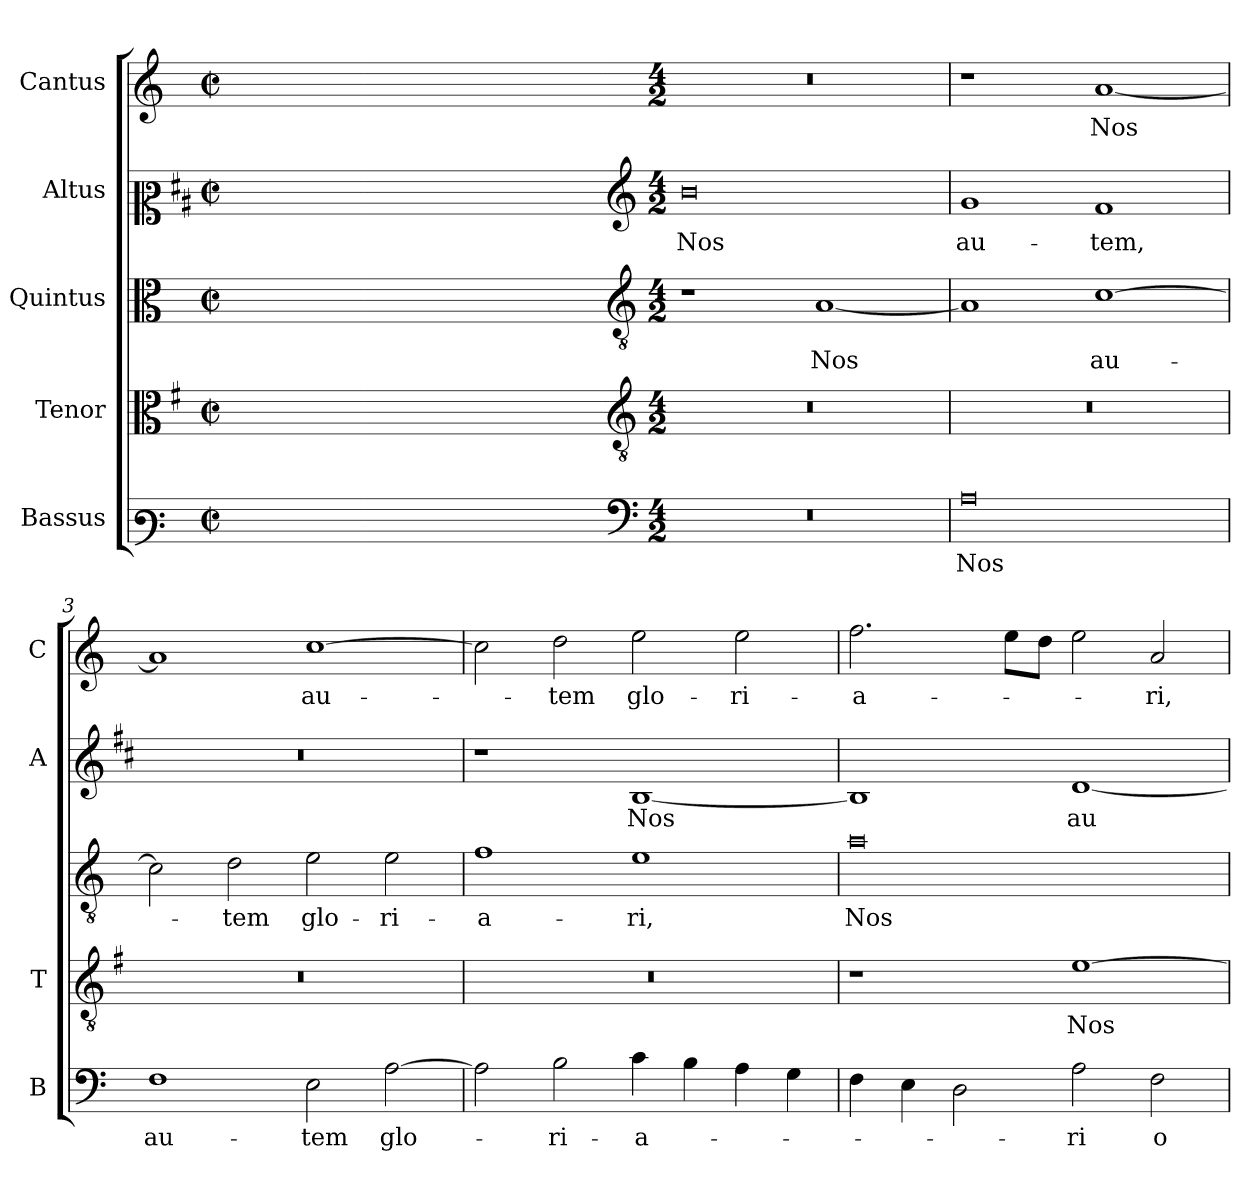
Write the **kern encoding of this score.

**kern	**text	**kern	**text	**kern	**text	**kern	**text	**kern	**text
*part5	*part5	*part4	*part4	*part3	*part3	*part2	*part2	*part1	*part1
*staff5	*staff5	*staff4	*staff4	*staff3	*staff3	*staff2	*staff2	*staff1	*staff1
*I"Bassus	*	*I"Tenor	*	*I"Quintus	*	*I"Altus	*	*I"Cantus	*
*I'B	*	*I'T	*	*	*	*I'A	*	*I'C	*
*clefF3	*	*clefC3	*	*clefC3	*	*clefC2	*	*clefG2	*
*	*	*ITrd4c7	*	*	*	*ITrd1c2	*	*	*
*k[]	*	*k[]	*	*k[]	*	*k[]	*	*k[]	*
*C:	*	*C:	*	*C:	*	*C:	*	*C:	*
*M2/2	*	*M2/2	*	*M2/2	*	*M2/2	*	*M2/2	*
*met(c|)	*	*met(c|)	*	*met(c|)	*	*met(c|)	*	*met(c|)	*
=	=	=	=	=	=	=	=	=	=
1ryy	.	1ryy	.	1ryy	.	1ryy	.	1ryy	.
=1X-	=1X-	=1X-	=1X-	=1X-	=1X-	=1X-	=1X-	=1X-	=1X-
4ryy	.	4ryy	.	4ryy	.	4ryy	.	4ryy	.
4ryy	.	4ryy	.	4ryy	.	4ryy	.	4ryy	.
4ryy	.	4ryy	.	4ryy	.	4ryy	.	4ryy	.
4ryy	.	4ryy	.	4ryy	.	4ryy	.	4ryy	.
=1-	=1-	=1-	=1-	=1-	=1-	=1-	=1-	=1-	=1-
*clefF4	*	*clefGv2	*	*clefGv2	*	*clefG2	*	*	*
*M4/2	*	*M4/2	*	*M4/2	*	*M4/2	*	*M4/2	*
!	!	!	!	!	!	!	!LO:LY:b	!	!
0r	.	0r	.	1r	.	0a	Nos	0r	.
!	!	!	!	!	!LO:LY:b	!	!	!	!
.	.	.	.	[1A	Nos	.	.	.	.
=2	=2	=2	=2	=2	=2	=2	=2	=2	=2
!	!LO:LY:b	!	!	!	!	!	!LO:LY:b	!	!
0A	Nos	0r	.	1A]	.	1f	au-	1r	.
!	!	!	!	!	!LO:LY:b	!	!LO:LY:b	!	!LO:LY:b
.	.	.	.	[1c	au-	1e	-tem,	[1a	Nos
=3	=3	=3	=3	=3	=3	=3	=3	=3	=3
!	!LO:LY:b	!	!	!	!	!	!	!	!
1F	au-	0r	.	2c\]	.	0r	.	1a]	.
!	!	!	!	!	!LO:LY:b	!	!	!	!
.	.	.	.	2d\	-tem	.	.	.	.
!	!LO:LY:b	!	!	!	!LO:LY:b	!	!	!	!LO:LY:b
2E\	-tem	.	.	2e\	glo-	.	.	[1cc	au-
!	!LO:LY:b	!	!	!	!LO:LY:b	!	!	!	!
[2A\	glo-	.	.	2e\	-ri-	.	.	.	.
=4	=4	=4	=4	=4	=4	=4	=4	=4	=4
!	!	!	!	!	!LO:LY:b	!	!	!	!
2A\]	.	0r	.	1f	-a-	1r	.	2cc\]	.
!	!LO:LY:b	!	!	!	!	!	!	!	!LO:LY:b
2B\	-ri-	.	.	.	.	.	.	2dd\	-tem
!	!LO:LY:b	!	!	!	!LO:LY:b	!	!LO:LY:b	!	!LO:LY:b
4c\	-a-	.	.	1e	-ri,	[1A	Nos	2ee\	glo-
4B\	.	.	.	.	.	.	.	.	.
!	!	!	!	!	!	!	!	!	!LO:LY:b
4A\	.	.	.	.	.	.	.	2ee\	-ri-
4G\	.	.	.	.	.	.	.	.	.
=5	=5	=5	=5	=5	=5	=5	=5	=5	=5
!	!	!	!	!	!LO:LY:b	!	!	!	!LO:LY:b
4F\	.	1r	.	0a	Nos	1A]	.	2.ff\	-a-
4E\	.	.	.	.	.	.	.	.	.
2D\	.	.	.	.	.	.	.	.	.
.	.	.	.	.	.	.	.	8ee\L	.
.	.	.	.	.	.	.	.	8dd\J	.
!	!LO:LY:b	!	!LO:LY:b	!	!	!	!LO:LY:b	!	!
2A\	-ri	[1A	Nos	.	.	[1c	au-	2ee\	.
!	!LO:LY:b	!	!	!	!	!	!	!	!LO:LY:b
2F\	o-	.	.	.	.	.	.	2a/	-ri,
=	=	=	=	=	=	=	=	=	=
*-	*-	*-	*-	*-	*-	*-	*-	*-	*-
